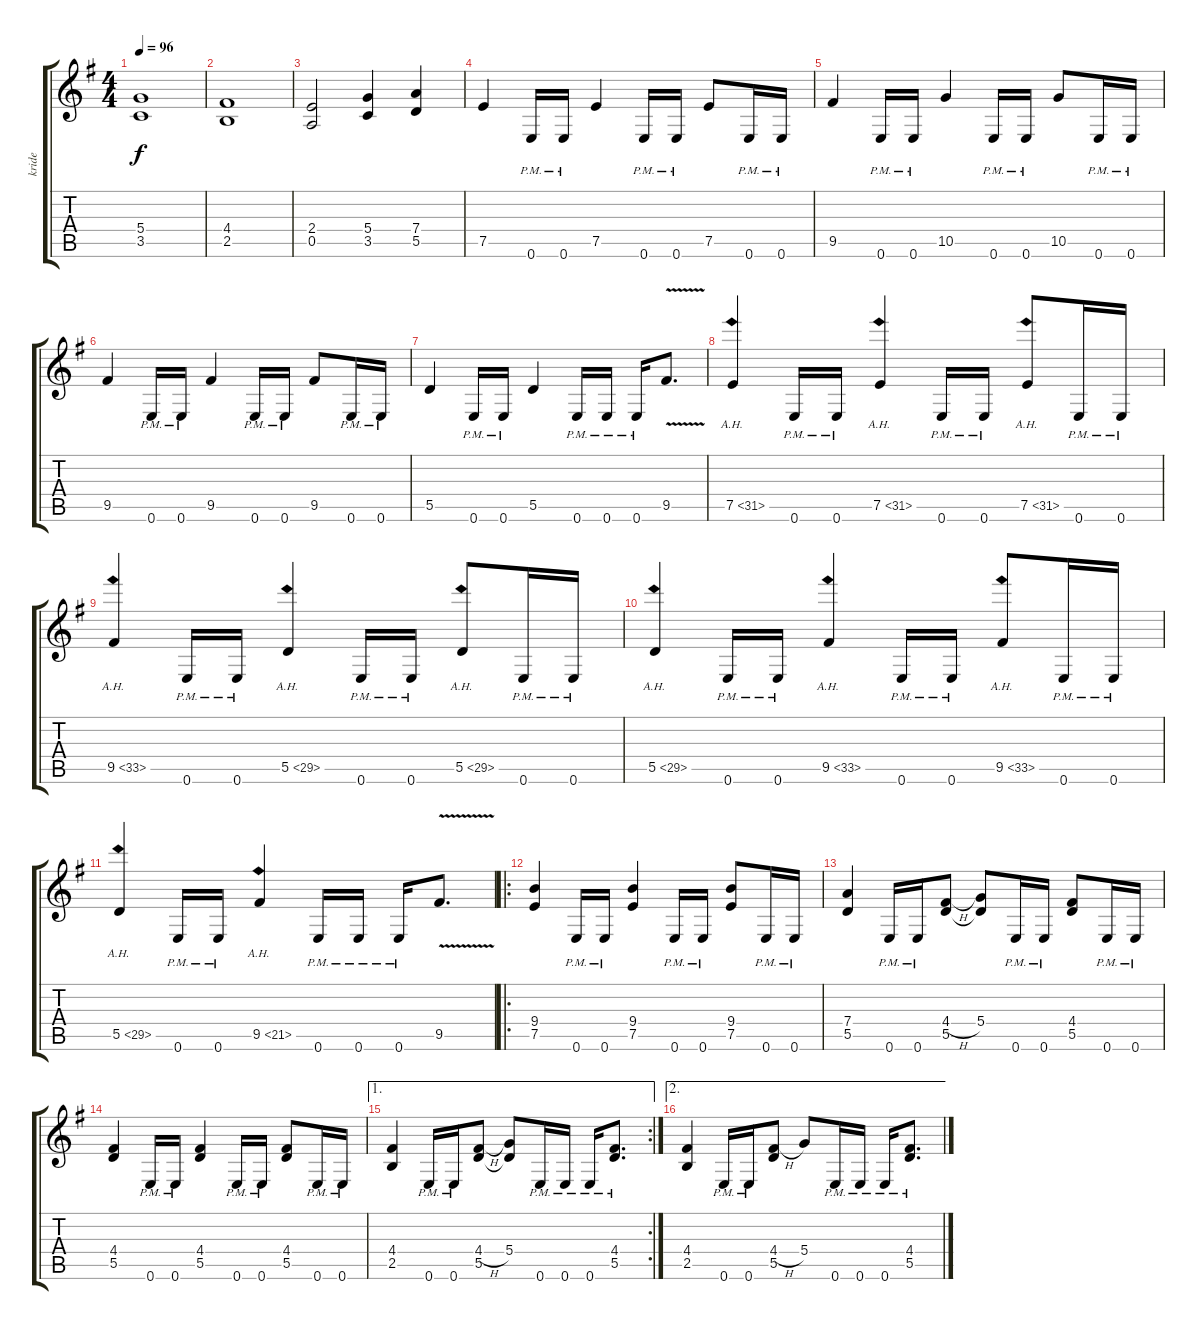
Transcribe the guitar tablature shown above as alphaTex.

\track ("kride" "kride") {instrument distortionguitar}
\staff {score tabs}
\tuning (E4 B3 G3 D3 A2 E2) {hide}
\ts (4 4)
\tempo 96
\clef g2
\ks g
(5.4 3.5).1{dy f} |
(4.4 2.5).1 |
(2.4 0.5).2 (5.4 3.5).4 (7.4 5.5).4 |
7.5.4 0.6{pm}.16 0.6{pm}.16 7.5.4 0.6{pm}.16 0.6{pm}.16 7.5.8 0.6{pm}.16 0.6{pm}.16 |
9.5.4 0.6{pm}.16 0.6{pm}.16 10.5.4 0.6{pm}.16 0.6{pm}.16 10.5.8 0.6{pm}.16 0.6{pm}.16 |
9.5.4 0.6{pm}.16 0.6{pm}.16 9.5.4 0.6{pm}.16 0.6{pm}.16 9.5.8 0.6{pm}.16 0.6{pm}.16 |
5.5.4 0.6{pm}.16 0.6{pm}.16 5.5.4 0.6{pm}.16 0.6{pm}.16 0.6{pm}.16 9.5{v}.8{d} |
7.5{ah 24}.4 0.6{pm}.16 0.6{pm}.16 7.5{ah 24}.4 0.6{pm}.16 0.6{pm}.16 7.5{ah 24}.8 0.6{pm}.16 0.6{pm}.16 |
9.5{ah 24}.4 0.6{pm}.16 0.6{pm}.16 5.5{ah 24}.4 0.6{pm}.16 0.6{pm}.16 5.5{ah 24}.8 0.6{pm}.16 0.6{pm}.16 |
5.5{ah 24}.4 0.6{pm}.16 0.6{pm}.16 9.5{ah 24}.4 0.6{pm}.16 0.6{pm}.16 9.5{ah 24}.8 0.6{pm}.16 0.6{pm}.16 |
5.5{ah 24}.4 0.6{pm}.16 0.6{pm}.16 9.5{ah 12}.4 0.6{pm}.16 0.6{pm}.16 0.6{pm}.16 9.5{v}.8{d} |
\ro
(9.4 7.5).4 0.6{pm}.16 0.6{pm}.16 (9.4 7.5).4 0.6{pm}.16 0.6{pm}.16 (9.4 7.5).8 0.6{pm}.16 0.6{pm}.16 |
(7.4 5.5).4 0.6{pm}.16 0.6{pm}.16 (4.4{h} 5.5).8 (5.4 5.5{t}).8 0.6{pm}.16 0.6{pm}.16 (4.4 5.5).8 0.6{pm}.16 0.6{pm}.16 |
(4.4 5.5).4 0.6{pm}.16 0.6{pm}.16 (4.4 5.5).4 0.6{pm}.16 0.6{pm}.16 (4.4 5.5).8 0.6{pm}.16 0.6{pm}.16 |
\ae 1
\rc 2
(4.4 2.5).4 0.6{pm}.16 0.6{pm}.16 (4.4{h} 5.5).8 (5.4 5.5{t}).8 0.6{pm}.16 0.6{pm}.16 0.6{pm}.16 (4.4{pm} 5.5{pm}).8{d} |
\ae 2
(4.4 2.5).4 0.6{pm}.16 0.6{pm}.16 (4.4{h} 5.5).8 5.4.8 0.6{pm}.16 0.6{pm}.16 0.6{pm}.16 (4.4{pm} 5.5{pm}).8{d}
